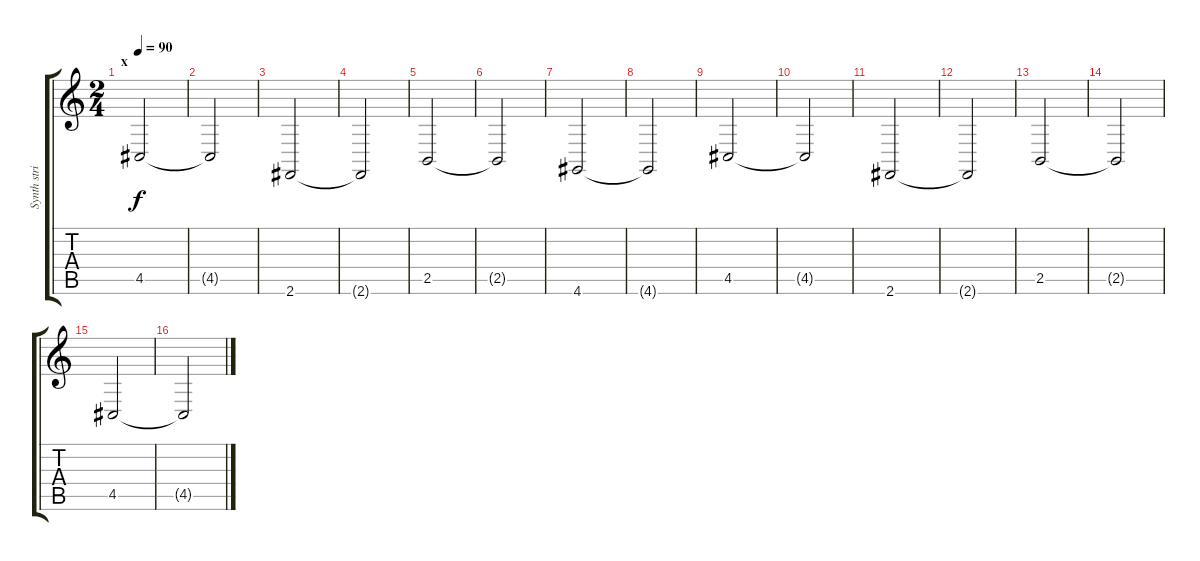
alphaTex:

\track ("Synth string" "Synth stri") {instrument synthstrings1}
\staff {score tabs}
\tuning (E4 B3 G3 D3 A2 E2) {hide}
\ts (2 4)
\section ("" "x")
\tempo 90
\clef g2
\ks c
4.5.2{dy f} |
4.5{t}.2 |
2.6.2 |
2.6{t}.2 |
2.5.2 |
2.5{t}.2 |
4.6.2 |
4.6{t}.2 |
4.5.2 |
4.5{t}.2 |
2.6.2 |
2.6{t}.2 |
2.5.2 |
2.5{t}.2 |
4.5.2 |
4.5{t}.2
